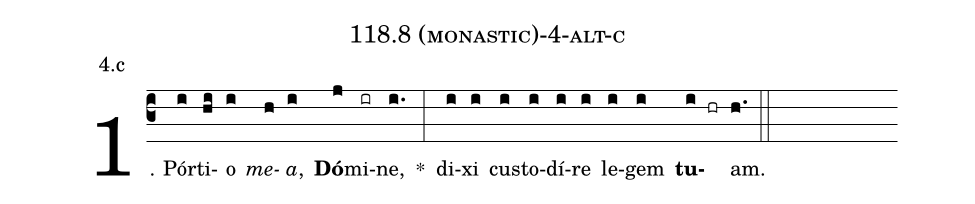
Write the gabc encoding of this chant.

name: 118.8 (monastic)-4-alt-c;
annotation: 4.c;
%%
(c3)1. Pór(i)ti(hi)o(i) <i>me</i>(h)<i>a</i>,(i) <b>Dó</b>(j)mi(ir)ne,(i.) *(:) di(i)xi(i) cus(i)to(i)dí(i)re(i) le(i)gem(i) <b>tu</b>(i hr)am.(h.) (::)
